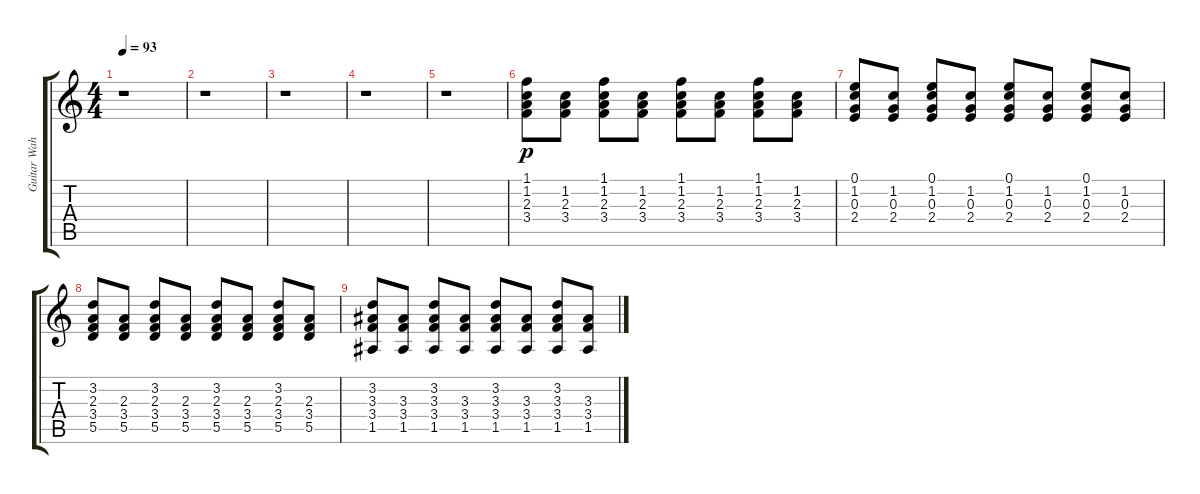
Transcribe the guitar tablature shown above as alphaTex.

\track ("Guitar Wah Wah" "Guitar Wah") {instrument electricguitarjazz}
\staff {score tabs}
\tuning (E4 B3 G3 D3 A2 E2) {hide}
\ts (4 4)
\tempo 93
\clef g2
\ks c
r.1{dy p} |
r.1 |
r.1 |
r.1 |
r.1 |
(1.1 1.2 2.3 3.4).8{volume 6} (1.2 2.3 3.4).8{volume 10} (1.1 1.2 2.3 3.4).8{volume 7} (1.2 2.3 3.4).8{volume 11} (1.1 1.2 2.3 3.4).8{volume 9} (1.2 2.3 3.4).8{volume 6} (1.1 1.2 2.3 3.4).8{volume 4} (1.2 2.3 3.4).8{volume 2} |
(0.1 1.2 0.3 2.4).8{volume 10} (1.2 0.3 2.4).8{volume 9} (0.1 1.2 0.3 2.4).8{volume 7} (1.2 0.3 2.4).8{volume 11} (0.1 1.2 0.3 2.4).8{volume 9} (1.2 0.3 2.4).8{volume 7} (0.1 1.2 0.3 2.4).8{volume 5} (1.2 0.3 2.4).8{volume 2} |
(3.2 2.3 3.4 5.5).8{volume 11} (2.3 3.4 5.5).8{volume 9} (3.2 2.3 3.4 5.5).8{volume 6} (2.3 3.4 5.5).8{volume 10} (3.2 2.3 3.4 5.5).8{volume 9} (2.3 3.4 5.5).8{volume 6} (3.2 2.3 3.4 5.5).8{volume 4} (2.3 3.4 5.5).8{volume 2} |
(3.2 3.3 3.4 1.5).8{volume 10} (3.3 3.4 1.5).8{volume 9} (3.2 3.3 3.4 1.5).8{volume 7} (3.3 3.4 1.5).8{volume 10} (3.2 3.3 3.4 1.5).8{volume 9} (3.3 3.4 1.5).8{volume 10} (3.2 3.3 3.4 1.5).8{volume 12} (3.3 3.4 1.5).8{volume 9}
